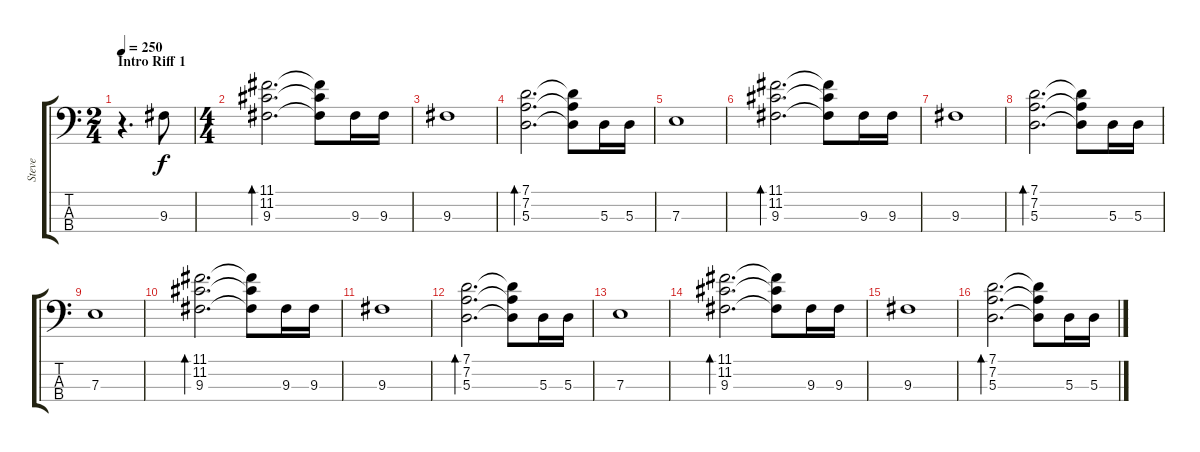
\track ("Steve" "Steve") {instrument electricbassfinger}
\staff {score tabs}
\tuning (G2 D2 A1 E1) {hide}
\ts (2 4)
\section ("" "Intro Riff 1")
\tempo 250
\tempo 160
\tempo 250
\clef f4
\ks c
r.4{d dy f instrument electricbassfinger} 9.3.8 |
\ts (4 4)
(11.1 11.2 9.3).2{d bd 120} (11.1{t} 11.2{t} 9.3{t}).8 9.3.16 9.3.16 |
9.3.1 |
(7.1 7.2 5.3).2{d bd 120} (7.1{t} 7.2{t} 5.3{t}).8 5.3.16 5.3.16 |
7.3.1 |
(11.1 11.2 9.3).2{d bd 120} (11.1{t} 11.2{t} 9.3{t}).8 9.3.16 9.3.16 |
9.3.1 |
(7.1 7.2 5.3).2{d bd 120} (7.1{t} 7.2{t} 5.3{t}).8 5.3.16 5.3.16 |
7.3.1 |
(11.1 11.2 9.3).2{d bd 120} (11.1{t} 11.2{t} 9.3{t}).8 9.3.16 9.3.16 |
9.3.1 |
(7.1 7.2 5.3).2{d bd 120} (7.1{t} 7.2{t} 5.3{t}).8 5.3.16 5.3.16 |
7.3.1 |
(11.1 11.2 9.3).2{d bd 120} (11.1{t} 11.2{t} 9.3{t}).8 9.3.16 9.3.16 |
9.3.1 |
(7.1 7.2 5.3).2{d bd 120} (7.1{t} 7.2{t} 5.3{t}).8 5.3.16 5.3.16
